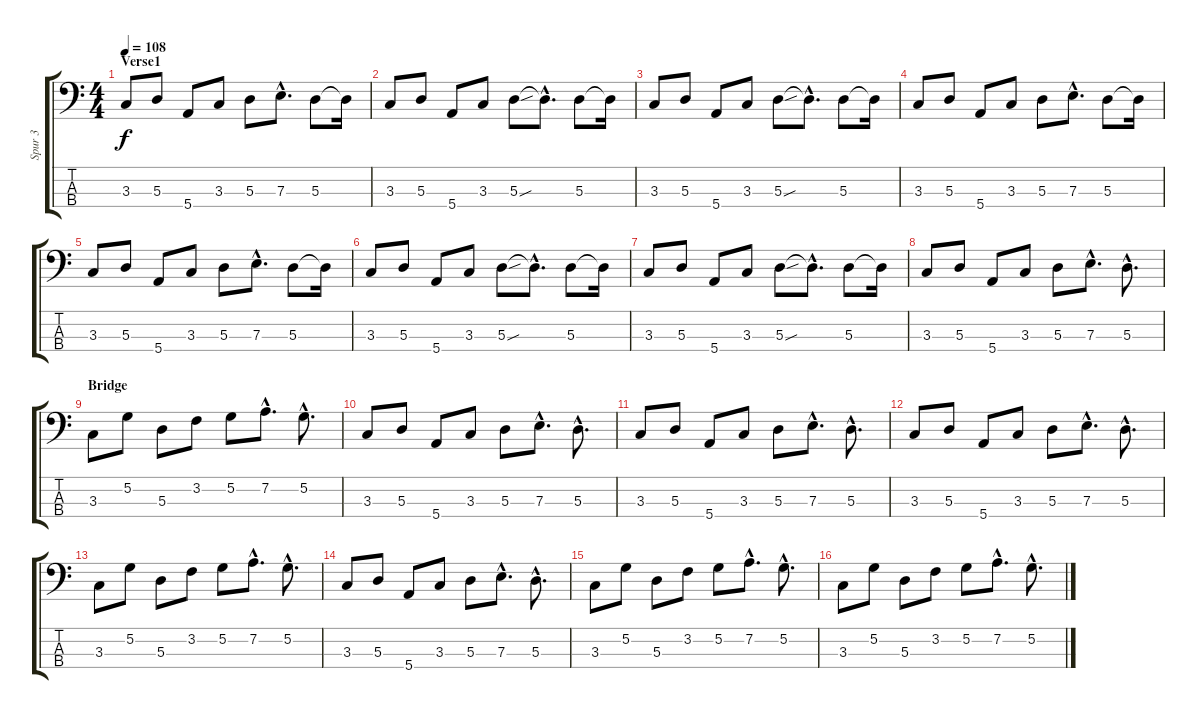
\track ("Spur 3" "Spur 3") {instrument acousticbass}
\staff {score tabs}
\tuning (G2 D2 A1 E1) {hide}
\ts (4 4)
\section ("" "Verse1")
\tempo 108
\clef f4
\ks c
3.3.8{dy f} 5.3.8 5.4.8 3.3.8 5.3.8 7.3{hac}.8{d} 5.3.8 5.3{t}.16 |
3.3.8 5.3.8 5.4.8 3.3.8 5.3{sou}.8 5.3{hac t}.8{d} 5.3.8 5.3{t}.16 |
3.3.8 5.3.8 5.4.8 3.3.8 5.3{sou}.8 5.3{hac t}.8{d} 5.3.8 5.3{t}.16 |
3.3.8 5.3.8 5.4.8 3.3.8 5.3.8 7.3{hac}.8{d} 5.3.8 5.3{t}.16 |
3.3.8 5.3.8 5.4.8 3.3.8 5.3.8 7.3{hac}.8{d} 5.3.8 5.3{t}.16 |
3.3.8 5.3.8 5.4.8 3.3.8 5.3{sou}.8 5.3{hac t}.8{d} 5.3.8 5.3{t}.16 |
3.3.8 5.3.8 5.4.8 3.3.8 5.3{sou}.8 5.3{hac t}.8{d} 5.3.8 5.3{t}.16 |
3.3.8 5.3.8 5.4.8 3.3.8 5.3.8 7.3{hac}.8{d} 5.3{hac}.8{d} |
\section ("" "Bridge")
3.3.8 5.2.8 5.3.8 3.2.8 5.2.8 7.2{hac}.8{d} 5.2{hac}.8{d} |
3.3.8 5.3.8 5.4.8 3.3.8 5.3.8 7.3{hac}.8{d} 5.3{hac}.8{d} |
3.3.8 5.3.8 5.4.8 3.3.8 5.3.8 7.3{hac}.8{d} 5.3{hac}.8{d} |
3.3.8 5.3.8 5.4.8 3.3.8 5.3.8 7.3{hac}.8{d} 5.3{hac}.8{d} |
3.3.8 5.2.8 5.3.8 3.2.8 5.2.8 7.2{hac}.8{d} 5.2{hac}.8{d} |
3.3.8 5.3.8 5.4.8 3.3.8 5.3.8 7.3{hac}.8{d} 5.3{hac}.8{d} |
3.3.8 5.2.8 5.3.8 3.2.8 5.2.8 7.2{hac}.8{d} 5.2{hac}.8{d} |
3.3.8 5.2.8 5.3.8 3.2.8 5.2.8 7.2{hac}.8{d} 5.2{hac}.8{d}
